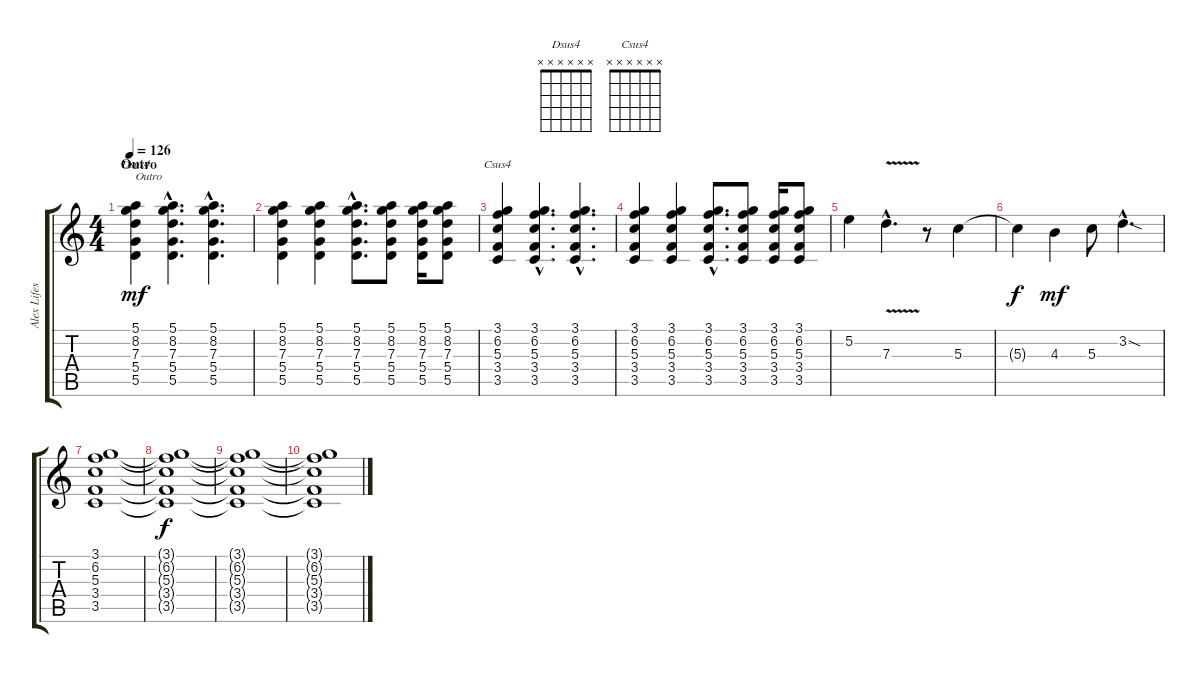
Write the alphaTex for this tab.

\track ("Alex Lifeson 1" "Alex Lifes") {instrument overdrivenguitar}
\staff {score tabs}
\tuning (E4 B3 G3 D3 A2 E2) {hide}
\chord ("Dsus4" x x x x x x) {firstfret 0}
\chord ("Csus4" x x x x x x) {firstfret 0}
\ts (4 4)
\section ("" "Outro")
\tempo 126
\clef g2
\ks c
(5.1 8.2 7.3 5.4 5.5).4{ch "Dsus4" txt "Outro" dy mf} (5.1{hac} 8.2{hac} 7.3{hac} 5.4{hac} 5.5{hac}).4{d} (5.1{hac} 8.2{hac} 7.3{hac} 5.4{hac} 5.5{hac}).4{d} |
(5.1 8.2 7.3 5.4 5.5).4 (5.1 8.2 7.3 5.4 5.5).4 (5.1{hac} 8.2{hac} 7.3{hac} 5.4{hac} 5.5{hac}).8{d} (5.1 8.2 7.3 5.4 5.5).8 (5.1 8.2 7.3 5.4 5.5).16 (5.1 8.2 7.3 5.4 5.5).8 |
(3.1 6.2 5.3 3.4 3.5).4{ch "Csus4"} (3.1{hac} 6.2{hac} 5.3{hac} 3.4{hac} 3.5{hac}).4{d} (3.1{hac} 6.2{hac} 5.3{hac} 3.4{hac} 3.5{hac}).4{d} |
(3.1 6.2 5.3 3.4 3.5).4 (3.1 6.2 5.3 3.4 3.5).4 (3.1{hac} 6.2{hac} 5.3{hac} 3.4{hac} 3.5{hac}).8{d} (3.1 6.2 5.3 3.4 3.5).8 (3.1 6.2 5.3 3.4 3.5).16 (3.1 6.2 5.3 3.4 3.5).8 |
5.2.4 7.3{v hac}.4{d} r.8 5.3.4 |
5.3{t}.4{dy f} 4.3.4{dy mf} 5.3.8 3.2{sod hac}.4{d} |
(3.1 6.2 5.3 3.4 3.5).1 |
(3.1{t} 6.2{t} 5.3{t} 3.4{t} 3.5{t}).1{dy f} |
(3.1{t} 6.2{t} 5.3{t} 3.4{t} 3.5{t}).1 |
(3.1{t} 6.2{t} 5.3{t} 3.4{t} 3.5{t}).1
